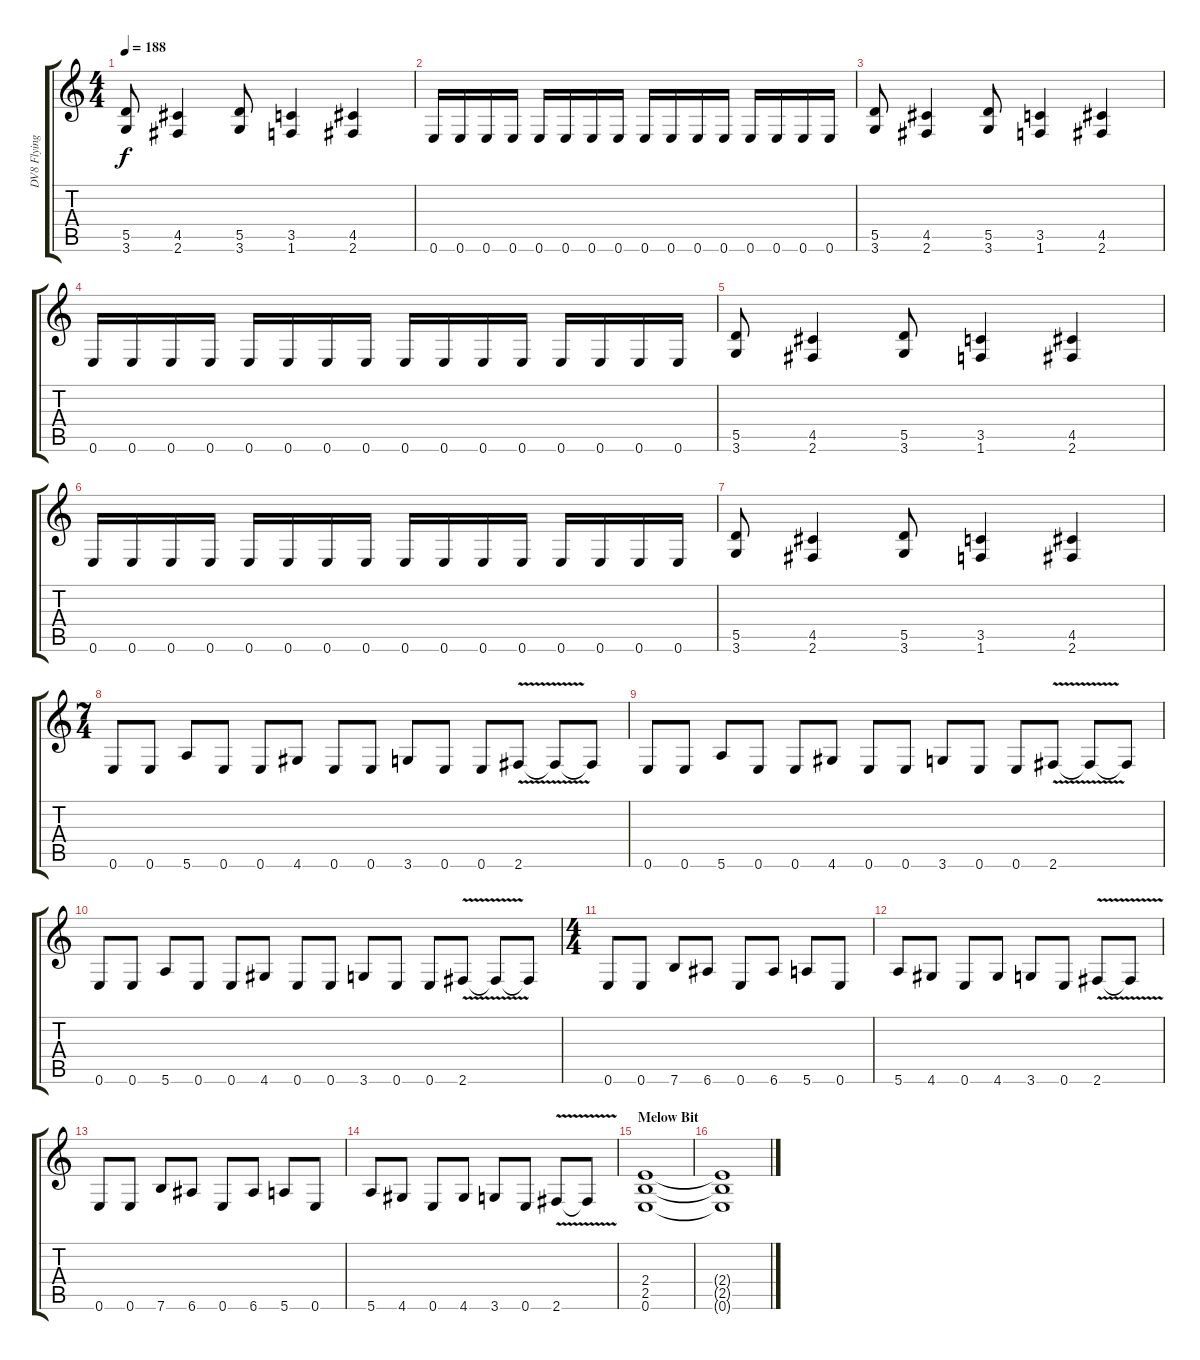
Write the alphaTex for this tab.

\track ("DV8 Flying V ESP" "DV8 Flying") {instrument distortionguitar}
\staff {score tabs}
\tuning (E4 B3 G3 D3 A2 E2) {hide}
\ts (4 4)
\tempo 188
\clef g2
\ks c
(5.5 3.6).8{dy f} (4.5 2.6).4 (5.5 3.6).8 (3.5 1.6).4 (4.5 2.6).4 |
0.6.16 0.6.16 0.6.16 0.6.16 0.6.16 0.6.16 0.6.16 0.6.16 0.6.16 0.6.16 0.6.16 0.6.16 0.6.16 0.6.16 0.6.16 0.6.16 |
(5.5 3.6).8 (4.5 2.6).4 (5.5 3.6).8 (3.5 1.6).4 (4.5 2.6).4 |
0.6.16 0.6.16 0.6.16 0.6.16 0.6.16 0.6.16 0.6.16 0.6.16 0.6.16 0.6.16 0.6.16 0.6.16 0.6.16 0.6.16 0.6.16 0.6.16 |
(5.5 3.6).8 (4.5 2.6).4 (5.5 3.6).8 (3.5 1.6).4 (4.5 2.6).4 |
0.6.16 0.6.16 0.6.16 0.6.16 0.6.16 0.6.16 0.6.16 0.6.16 0.6.16 0.6.16 0.6.16 0.6.16 0.6.16 0.6.16 0.6.16 0.6.16 |
(5.5 3.6).8 (4.5 2.6).4 (5.5 3.6).8 (3.5 1.6).4 (4.5 2.6).4 |
\ts (7 4)
0.6.8 0.6.8 5.6.8 0.6.8 0.6.8 4.6.8 0.6.8 0.6.8 3.6.8 0.6.8 0.6.8 2.6{v}.8 2.6{t}.8 2.6{t}.8 |
0.6.8 0.6.8 5.6.8 0.6.8 0.6.8 4.6.8 0.6.8 0.6.8 3.6.8 0.6.8 0.6.8 2.6{v}.8 2.6{t}.8 2.6{t}.8 |
0.6.8 0.6.8 5.6.8 0.6.8 0.6.8 4.6.8 0.6.8 0.6.8 3.6.8 0.6.8 0.6.8 2.6{v}.8 2.6{t}.8 2.6{t}.8 |
\ts (4 4)
0.6.8 0.6.8 7.6.8 6.6.8 0.6.8 6.6.8 5.6.8 0.6.8 |
5.6.8 4.6.8 0.6.8 4.6.8 3.6.8 0.6.8 2.6{v}.8 2.6{t}.8 |
0.6.8 0.6.8 7.6.8 6.6.8 0.6.8 6.6.8 5.6.8 0.6.8 |
5.6.8 4.6.8 0.6.8 4.6.8 3.6.8 0.6.8 2.6{v}.8 2.6{t}.8 |
\section ("" "Melow Bit")
(2.4 2.5 0.6).1 |
(2.4{t} 2.5{t} 0.6{t}).1
